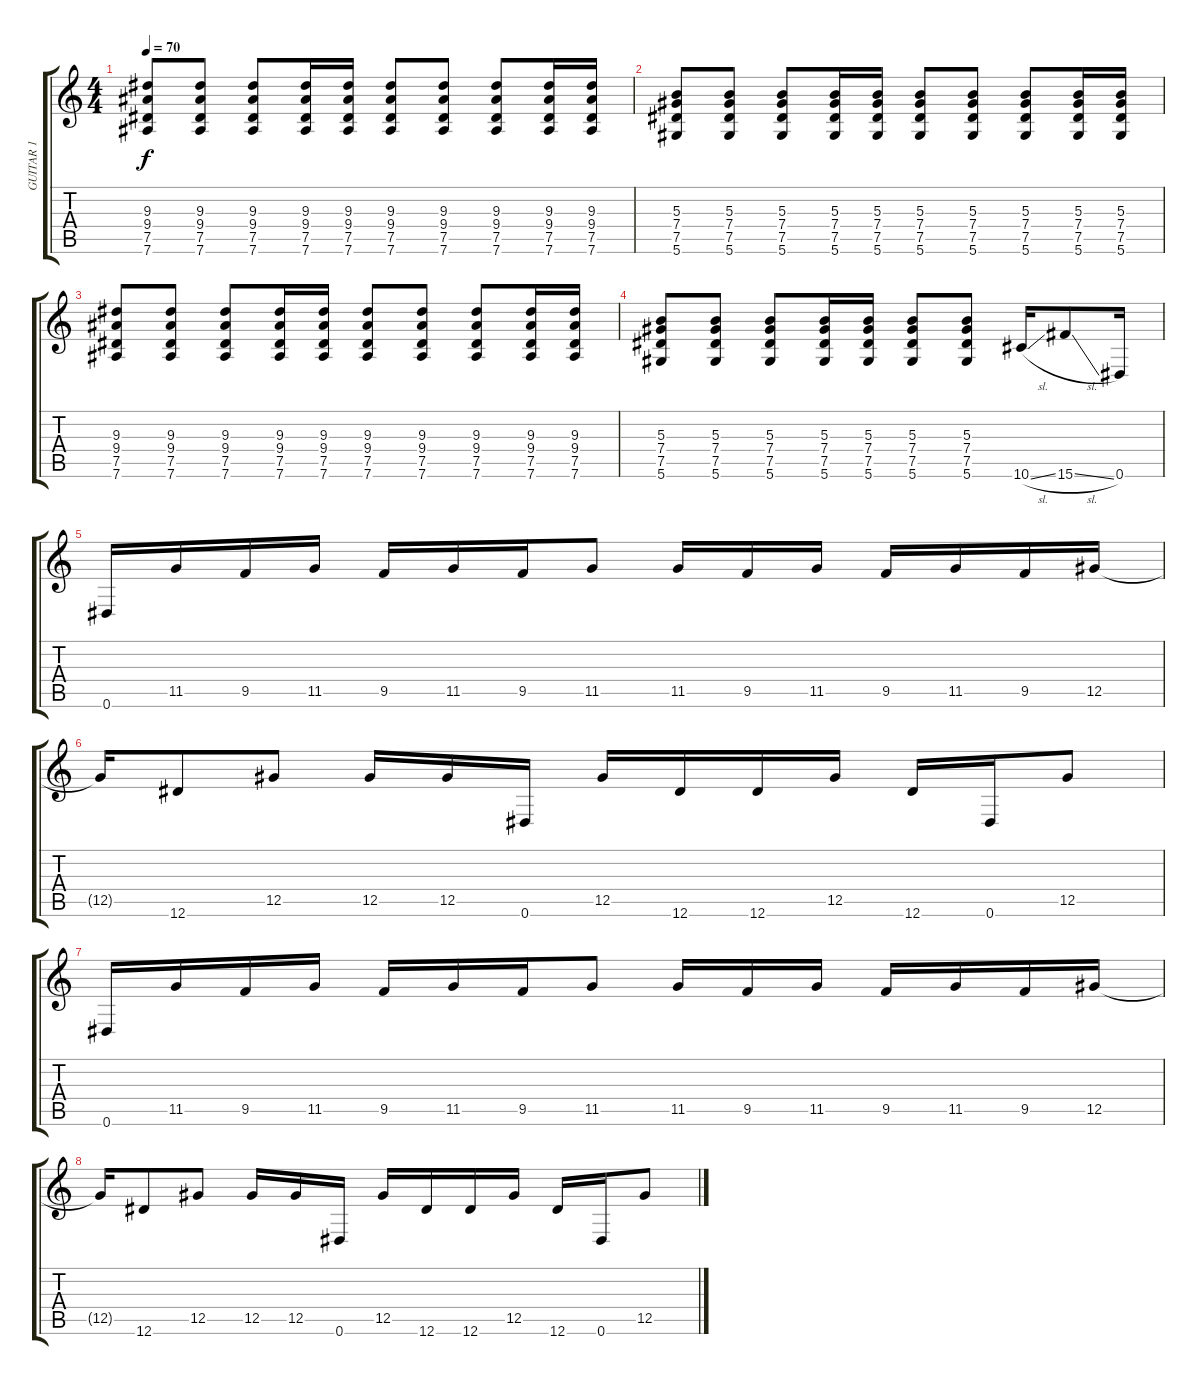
\track ("GUITAR 1" "GUITAR 1") {instrument electricguitarclean}
\staff {score tabs}
\tuning (Eb4 Bb3 Gb3 Db3 Ab2 Eb2) {hide}
\ts (4 4)
\tempo 70
\clef g2
\ks c
(9.3 9.4 7.5 7.6).8{dy f} (9.3 9.4 7.5 7.6).8 (9.3 9.4 7.5 7.6).8 (9.3 9.4 7.5 7.6).16 (9.3 9.4 7.5 7.6).16 (9.3 9.4 7.5 7.6).8 (9.3 9.4 7.5 7.6).8 (9.3 9.4 7.5 7.6).8 (9.3 9.4 7.5 7.6).16 (9.3 9.4 7.5 7.6).16 |
(5.3 7.4 7.5 5.6).8 (5.3 7.4 7.5 5.6).8 (5.3 7.4 7.5 5.6).8 (5.3 7.4 7.5 5.6).16 (5.3 7.4 7.5 5.6).16 (5.3 7.4 7.5 5.6).8 (5.3 7.4 7.5 5.6).8 (5.3 7.4 7.5 5.6).8 (5.3 7.4 7.5 5.6).16 (5.3 7.4 7.5 5.6).16 |
(9.3 9.4 7.5 7.6).8 (9.3 9.4 7.5 7.6).8 (9.3 9.4 7.5 7.6).8 (9.3 9.4 7.5 7.6).16 (9.3 9.4 7.5 7.6).16 (9.3 9.4 7.5 7.6).8 (9.3 9.4 7.5 7.6).8 (9.3 9.4 7.5 7.6).8 (9.3 9.4 7.5 7.6).16 (9.3 9.4 7.5 7.6).16 |
(5.3 7.4 7.5 5.6).8 (5.3 7.4 7.5 5.6).8 (5.3 7.4 7.5 5.6).8 (5.3 7.4 7.5 5.6).16 (5.3 7.4 7.5 5.6).16 (5.3 7.4 7.5 5.6).8 (5.3 7.4 7.5 5.6).8 10.6{sl}.16{instrument distortionguitar} 15.6{sl}.8 0.6.16 |
0.6.16 11.5.16 9.5.16 11.5.16 9.5.16 11.5.16 9.5.16 11.5.8 11.5.16 9.5.16 11.5.16 9.5.16 11.5.16 9.5.16 12.5.16 |
12.5{t}.16 12.6.8 12.5.8 12.5.16 12.5.16 0.6.16 12.5.16 12.6.16 12.6.16 12.5.16 12.6.16 0.6.16 12.5.8 |
0.6.16 11.5.16 9.5.16 11.5.16 9.5.16 11.5.16 9.5.16 11.5.8 11.5.16 9.5.16 11.5.16 9.5.16 11.5.16 9.5.16 12.5.16 |
12.5{t}.16 12.6.8 12.5.8 12.5.16 12.5.16 0.6.16 12.5.16 12.6.16 12.6.16 12.5.16 12.6.16 0.6.16 12.5.8
